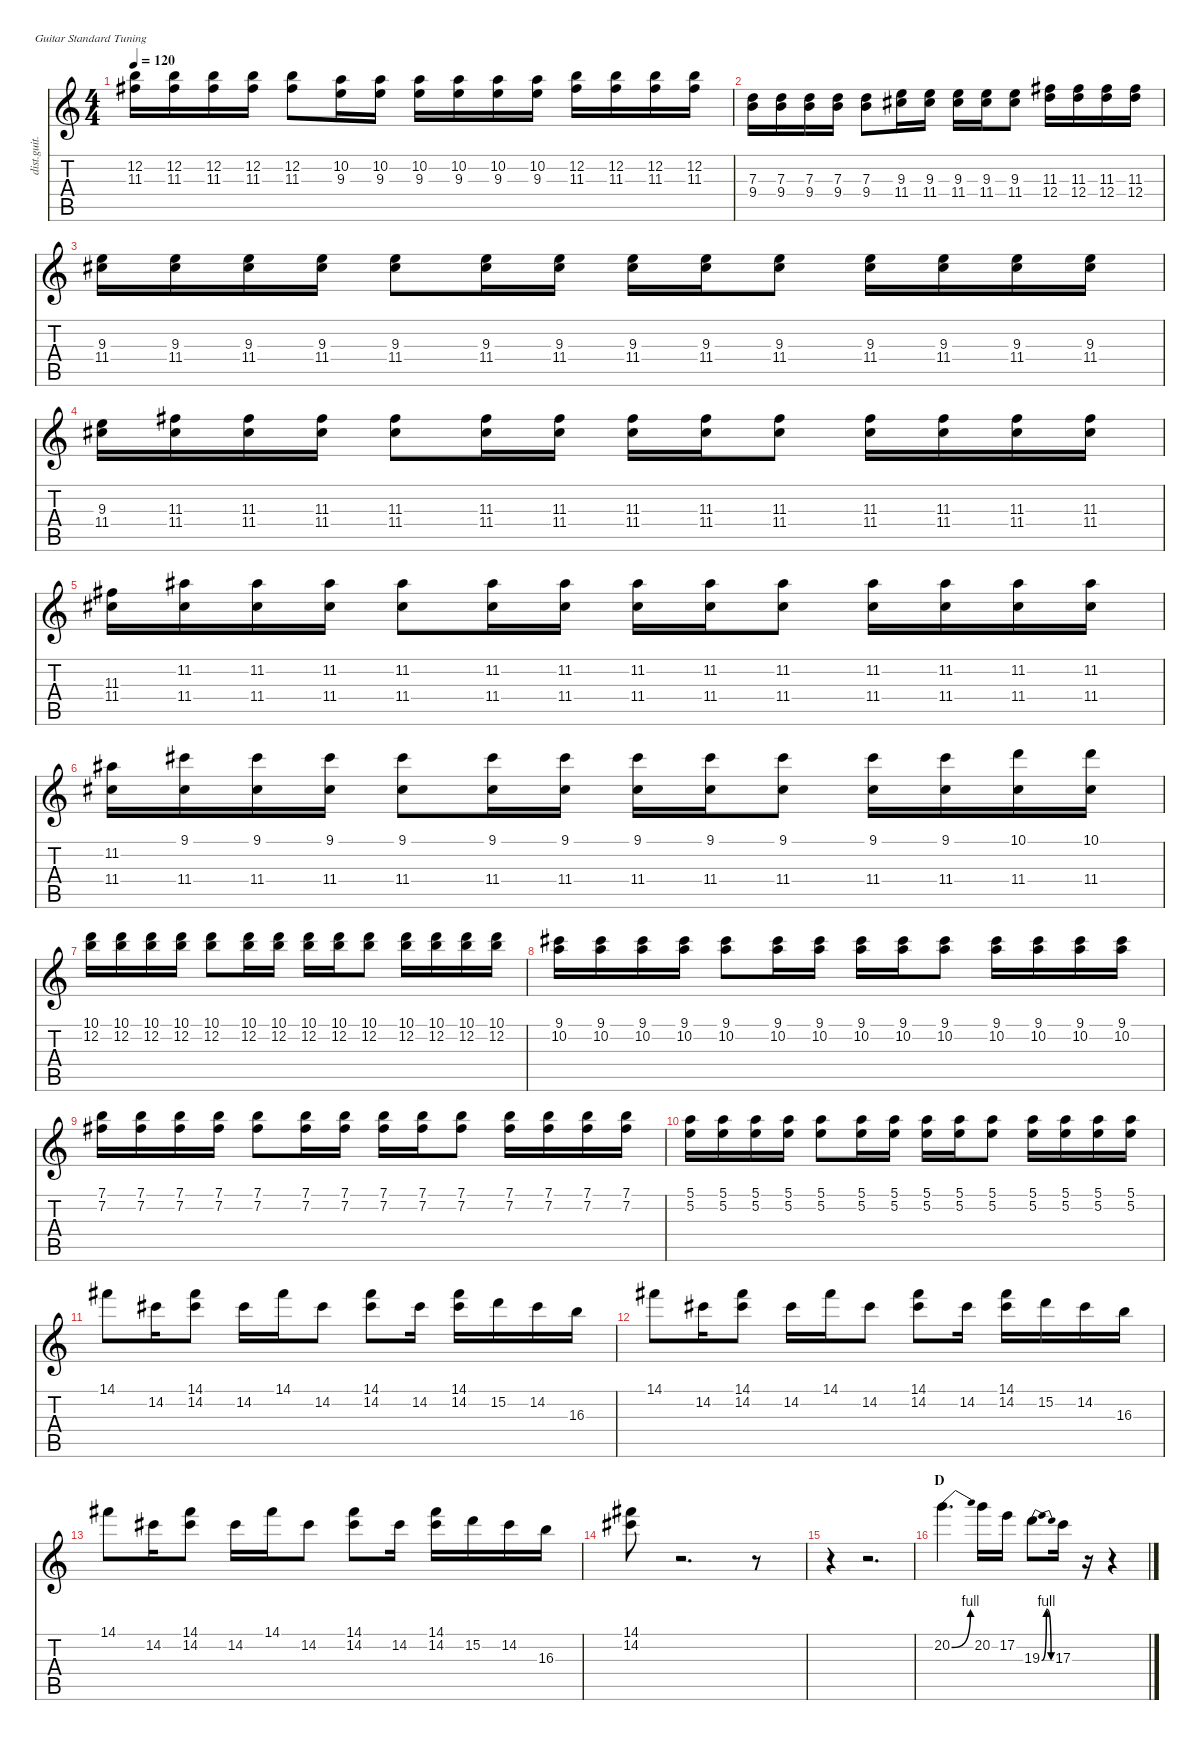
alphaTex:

\defaultSystemsLayout 4
\hideDynamics
\bracketExtendMode nobrackets
\otherSystemsTrackNameOrientation horizontal
\track ("Lead Guitar" "dist.guit.") {instrument distortionguitar}
\staff {score tabs}
\tuning (E4 B3 G3 D3 A2 E2)
\ts (4 4)
\tempo 120
\clef g2
\ks c
(12.2 11.3{acc #}).16{dy f beam Down} (12.2 11.3{acc #}).16{beam Down} (12.2 11.3{acc #}).16{beam Down} (12.2 11.3{acc #}).16{beam Down} (12.2 11.3{acc #}).8{beam Down} (10.2 9.3).16{beam Down} (10.2 9.3).16{beam Down} (10.2 9.3).16{beam Down} (10.2 9.3).16{beam Down} (10.2 9.3).16{beam Down} (10.2 9.3).16{beam Down} (12.2 11.3{acc #}).16{beam Down} (12.2 11.3{acc #}).16{beam Down} (12.2 11.3{acc #}).16{beam Down} (12.2 11.3{acc #}).16{beam Down} |
(7.3 9.4).16{beam Down} (7.3 9.4).16{beam Down} (7.3 9.4).16{beam Down} (7.3 9.4).16{beam Down} (7.3 9.4).8{beam Down} (9.3 11.4{acc #}).16{beam Down} (9.3 11.4{acc #}).16{beam Down} (9.3 11.4{acc #}).16{beam Down} (9.3 11.4{acc #}).16{beam Down} (9.3 11.4{acc #}).8{beam Down} (11.3{acc #} 12.4).16{beam Down} (11.3{acc #} 12.4).16{beam Down} (11.3{acc #} 12.4).16{beam Down} (11.3{acc #} 12.4).16{beam Down} |
(9.3 11.4{acc #}).16{beam Down} (9.3 11.4{acc #}).16{beam Down} (9.3 11.4{acc #}).16{beam Down} (9.3 11.4{acc #}).16{beam Down} (9.3 11.4{acc #}).8{beam Down} (9.3 11.4{acc #}).16{beam Down} (9.3 11.4{acc #}).16{beam Down} (9.3 11.4{acc #}).16{beam Down} (9.3 11.4{acc #}).16{beam Down} (9.3 11.4{acc #}).8{beam Down} (9.3 11.4{acc #}).16{beam Down} (9.3 11.4{acc #}).16{beam Down} (9.3 11.4{acc #}).16{beam Down} (9.3 11.4{acc #}).16{beam Down} |
(9.3 11.4{acc #}).16{beam Down} (11.3{acc #} 11.4{acc #}).16{beam Down} (11.3{acc #} 11.4{acc #}).16{beam Down} (11.3{acc #} 11.4{acc #}).16{beam Down} (11.3{acc #} 11.4{acc #}).8{beam Down} (11.3{acc #} 11.4{acc #}).16{beam Down} (11.3{acc #} 11.4{acc #}).16{beam Down} (11.3{acc #} 11.4{acc #}).16{beam Down} (11.3{acc #} 11.4{acc #}).16{beam Down} (11.3{acc #} 11.4{acc #}).8{beam Down} (11.3{acc #} 11.4{acc #}).16{beam Down} (11.3{acc #} 11.4{acc #}).16{beam Down} (11.3{acc #} 11.4{acc #}).16{beam Down} (11.3{acc #} 11.4{acc #}).16{beam Down} |
(11.3{acc #} 11.4{acc #}).16{beam Down} (11.2{acc #} 11.4{acc #}).16{beam Down} (11.2{acc #} 11.4{acc #}).16{beam Down} (11.2{acc #} 11.4{acc #}).16{beam Down} (11.2{acc #} 11.4{acc #}).8{beam Down} (11.2{acc #} 11.4{acc #}).16{beam Down} (11.2{acc #} 11.4{acc #}).16{beam Down} (11.2{acc #} 11.4{acc #}).16{beam Down} (11.2{acc #} 11.4{acc #}).16{beam Down} (11.2{acc #} 11.4{acc #}).8{beam Down} (11.2{acc #} 11.4{acc #}).16{beam Down} (11.2{acc #} 11.4{acc #}).16{beam Down} (11.2{acc #} 11.4{acc #}).16{beam Down} (11.2{acc #} 11.4{acc #}).16{beam Down} |
(11.2{acc #} 11.4{acc #}).16{beam Down} (9.1{acc #} 11.4{acc #}).16{beam Down} (9.1{acc #} 11.4{acc #}).16{beam Down} (9.1{acc #} 11.4{acc #}).16{beam Down} (9.1{acc #} 11.4{acc #}).8{beam Down} (9.1{acc #} 11.4{acc #}).16{beam Down} (9.1{acc #} 11.4{acc #}).16{beam Down} (9.1{acc #} 11.4{acc #}).16{beam Down} (9.1{acc #} 11.4{acc #}).16{beam Down} (9.1{acc #} 11.4{acc #}).8{beam Down} (9.1{acc #} 11.4{acc #}).16{beam Down} (9.1{acc #} 11.4{acc #}).16{beam Down} (10.1 11.4{acc #}).16{beam Down} (10.1 11.4{acc #}).16{beam Down} |
(10.1 12.2).16{beam Down} (10.1 12.2).16{beam Down} (10.1 12.2).16{beam Down} (10.1 12.2).16{beam Down} (10.1 12.2).8{beam Down} (10.1 12.2).16{beam Down} (10.1 12.2).16{beam Down} (10.1 12.2).16{beam Down} (10.1 12.2).16{beam Down} (10.1 12.2).8{beam Down} (10.1 12.2).16{beam Down} (10.1 12.2).16{beam Down} (10.1 12.2).16{beam Down} (10.1 12.2).16{beam Down} |
(9.1{acc #} 10.2).16{beam Down} (9.1{acc #} 10.2).16{beam Down} (9.1{acc #} 10.2).16{beam Down} (9.1{acc #} 10.2).16{beam Down} (9.1{acc #} 10.2).8{beam Down} (9.1{acc #} 10.2).16{beam Down} (9.1{acc #} 10.2).16{beam Down} (9.1{acc #} 10.2).16{beam Down} (9.1{acc #} 10.2).16{beam Down} (9.1{acc #} 10.2).8{beam Down} (9.1{acc #} 10.2).16{beam Down} (9.1{acc #} 10.2).16{beam Down} (9.1{acc #} 10.2).16{beam Down} (9.1{acc #} 10.2).16{beam Down} |
(7.1 7.2{acc #}).16{beam Down} (7.1 7.2{acc #}).16{beam Down} (7.1 7.2{acc #}).16{beam Down} (7.1 7.2{acc #}).16{beam Down} (7.1 7.2{acc #}).8{beam Down} (7.1 7.2{acc #}).16{beam Down} (7.1 7.2{acc #}).16{beam Down} (7.1 7.2{acc #}).16{beam Down} (7.1 7.2{acc #}).16{beam Down} (7.1 7.2{acc #}).8{beam Down} (7.1 7.2{acc #}).16{beam Down} (7.1 7.2{acc #}).16{beam Down} (7.1 7.2{acc #}).16{beam Down} (7.1 7.2{acc #}).16{beam Down} |
(5.1 5.2).16{beam Down} (5.1 5.2).16{beam Down} (5.1 5.2).16{beam Down} (5.1 5.2).16{beam Down} (5.1 5.2).8{beam Down} (5.1 5.2).16{beam Down} (5.1 5.2).16{beam Down} (5.1 5.2).16{beam Down} (5.1 5.2).16{beam Down} (5.1 5.2).8{beam Down} (5.1 5.2).16{beam Down} (5.1 5.2).16{beam Down} (5.1 5.2).16{beam Down} (5.1 5.2).16{beam Down} |
14.1{acc #}.8{beam Down} 14.2{acc #}.16{beam Down} (14.1{acc #} 14.2{acc #}).8{beam Down} 14.2{acc #}.16{beam Down} 14.1{acc #}.16{beam Down} 14.2{acc #}.8{beam Down} (14.1{acc #} 14.2{acc #}).8{beam Down} 14.2{acc #}.16{beam Down} (14.1{acc #} 14.2{acc #}).16{beam Down} 15.2.16{beam Down} 14.2{acc #}.16{beam Down} 16.3.16{beam Down} |
14.1{acc #}.8{beam Down} 14.2{acc #}.16{beam Down} (14.1{acc #} 14.2{acc #}).8{beam Down} 14.2{acc #}.16{beam Down} 14.1{acc #}.16{beam Down} 14.2{acc #}.8{beam Down} (14.1{acc #} 14.2{acc #}).8{beam Down} 14.2{acc #}.16{beam Down} (14.1{acc #} 14.2{acc #}).16{beam Down} 15.2.16{beam Down} 14.2{acc #}.16{beam Down} 16.3.16{beam Down} |
14.1{acc #}.8{beam Down} 14.2{acc #}.16{beam Down} (14.1{acc #} 14.2{acc #}).8{beam Down} 14.2{acc #}.16{beam Down} 14.1{acc #}.16{beam Down} 14.2{acc #}.8{beam Down} (14.1{acc #} 14.2{acc #}).8{beam Down} 14.2{acc #}.16{beam Down} (14.1{acc #} 14.2{acc #}).16{beam Down} 15.2.16{beam Down} 14.2{acc #}.16{beam Down} 16.3.16{beam Down} |
(14.1{acc #} 14.2{acc #}).8{beam Down} r.2{d beam Down} r.8{beam Down} |
r.4{beam Down} r.2{d beam Down} |
\section ("" "D")
20.2{be (bend 0 0 30 4)}.4{d beam Down} 20.2.16{beam Down} 17.2.16{beam Down} 19.3{be (bendrelease 0 0 15 4 30 4 45 0)}.8{beam Down} 17.3.16{beam Down} r.16{beam Down} r.4{beam Down}
